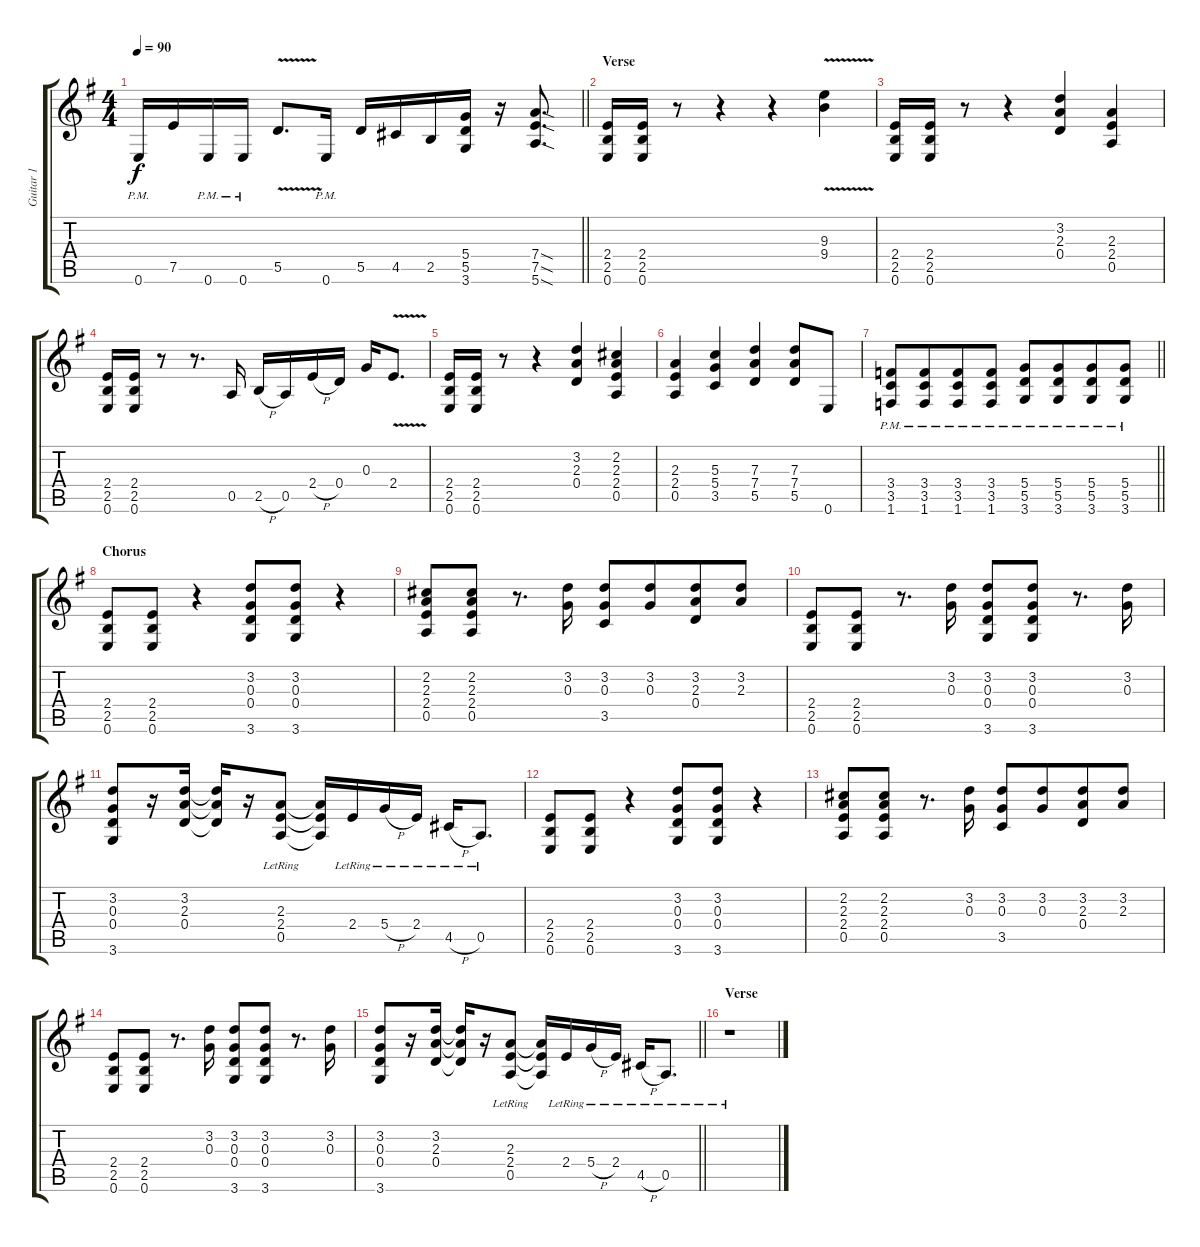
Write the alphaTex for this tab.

\track ("Guitar 1" "Guitar 1") {instrument distortionguitar}
\staff {score tabs}
\tuning (E4 B3 G3 D3 A2 E2) {hide}
\ts (4 4)
\tempo 90
\clef g2
\barLineRight lightlight
\ks g
0.6{pm}.16{dy f} 7.5.16 0.6{pm}.16 0.6{pm}.16 5.5{v}.8{d} 0.6{pm}.16 5.5.16 4.5.16 2.5.16 (5.4 5.5 3.6).16 r.16 (7.4{sod} 7.5{sod} 5.6{sod}).8{d} |
\section ("" "Verse")
(2.4 2.5 0.6).16 (2.4 2.5 0.6).16 r.8 r.4 r.4 (9.3{v} 9.4{v}).4 |
(2.4 2.5 0.6).16 (2.4 2.5 0.6).16 r.8 r.4 (3.2 2.3 0.4).4 (2.3 2.4 0.5).4 |
(2.4 2.5 0.6).16 (2.4 2.5 0.6).16 r.8 r.8{d} 0.5.16 2.5{h}.16 0.5.16 2.4{h}.16 0.4.16 0.3.16 2.4{v}.8{d} |
(2.4 2.5 0.6).16 (2.4 2.5 0.6).16 r.8 r.4 (3.2 2.3 0.4).4 (2.2 2.3 2.4 0.5).4 |
(2.3 2.4 0.5).4 (5.3 5.4 3.5).4 (7.3 7.4 5.5).4 (7.3 7.4 5.5).8 0.6.8 |
\barLineRight lightlight
(3.4{pm} 3.5{pm} 1.6{pm}).8 (3.4{pm} 3.5{pm} 1.6{pm}).8{beam merge} (3.4{pm} 3.5{pm} 1.6{pm}).8 (3.4{pm} 3.5{pm} 1.6{pm}).8 (5.4{pm} 5.5{pm} 3.6{pm}).8 (5.4{pm} 5.5{pm} 3.6{pm}).8{beam merge} (5.4{pm} 5.5{pm} 3.6{pm}).8 (5.4{pm} 5.5{pm} 3.6{pm}).8 |
\section ("" "Chorus")
(2.4 2.5 0.6).8 (2.4 2.5 0.6).8 r.4 (3.2 0.3 0.4 3.6).8 (3.2 0.3 0.4 3.6).8 r.4 |
(2.2 2.3 2.4 0.5).8 (2.2 2.3 2.4 0.5).8 r.8{d} (3.2 0.3).16 (3.2 0.3 3.5).8 (3.2 0.3).8{beam merge} (3.2 2.3 0.4).8 (3.2 2.3).8 |
(2.4 2.5 0.6).8 (2.4 2.5 0.6).8 r.8{d} (3.2 0.3).16 (3.2 0.3 0.4 3.6).8 (3.2 0.3 0.4 3.6).8 r.8{d} (3.2 0.3).16 |
(3.2 0.3 0.4 3.6).8 r.16 (3.2 2.3 0.4).16 (3.2{t} 2.3{t} 0.4{t}).16 r.16 (2.3{lr} 2.4{lr} 0.5{lr}).8 (2.3{t} 2.4{t} 0.5{t}).16 2.4{lr}.16 5.4{h lr}.16 2.4{lr}.16 4.5{h lr}.16 0.5{lr}.8{d} |
(2.4 2.5 0.6).8 (2.4 2.5 0.6).8 r.4 (3.2 0.3 0.4 3.6).8 (3.2 0.3 0.4 3.6).8 r.4 |
(2.2 2.3 2.4 0.5).8 (2.2 2.3 2.4 0.5).8 r.8{d} (3.2 0.3).16 (3.2 0.3 3.5).8 (3.2 0.3).8{beam merge} (3.2 2.3 0.4).8 (3.2 2.3).8 |
(2.4 2.5 0.6).8 (2.4 2.5 0.6).8 r.8{d} (3.2 0.3).16 (3.2 0.3 0.4 3.6).8 (3.2 0.3 0.4 3.6).8 r.8{d} (3.2 0.3).16 |
\barLineRight lightlight
(3.2 0.3 0.4 3.6).8 r.16 (3.2 2.3 0.4).16 (3.2{t} 2.3{t} 0.4{t}).16 r.16 (2.3{lr} 2.4{lr} 0.5{lr}).8 (2.3{t} 2.4{t} 0.5{t}).16 2.4{lr}.16 5.4{h lr}.16 2.4{lr}.16 4.5{h lr}.16 0.5{lr}.8{d} |
\section ("" "Verse")
r.1
